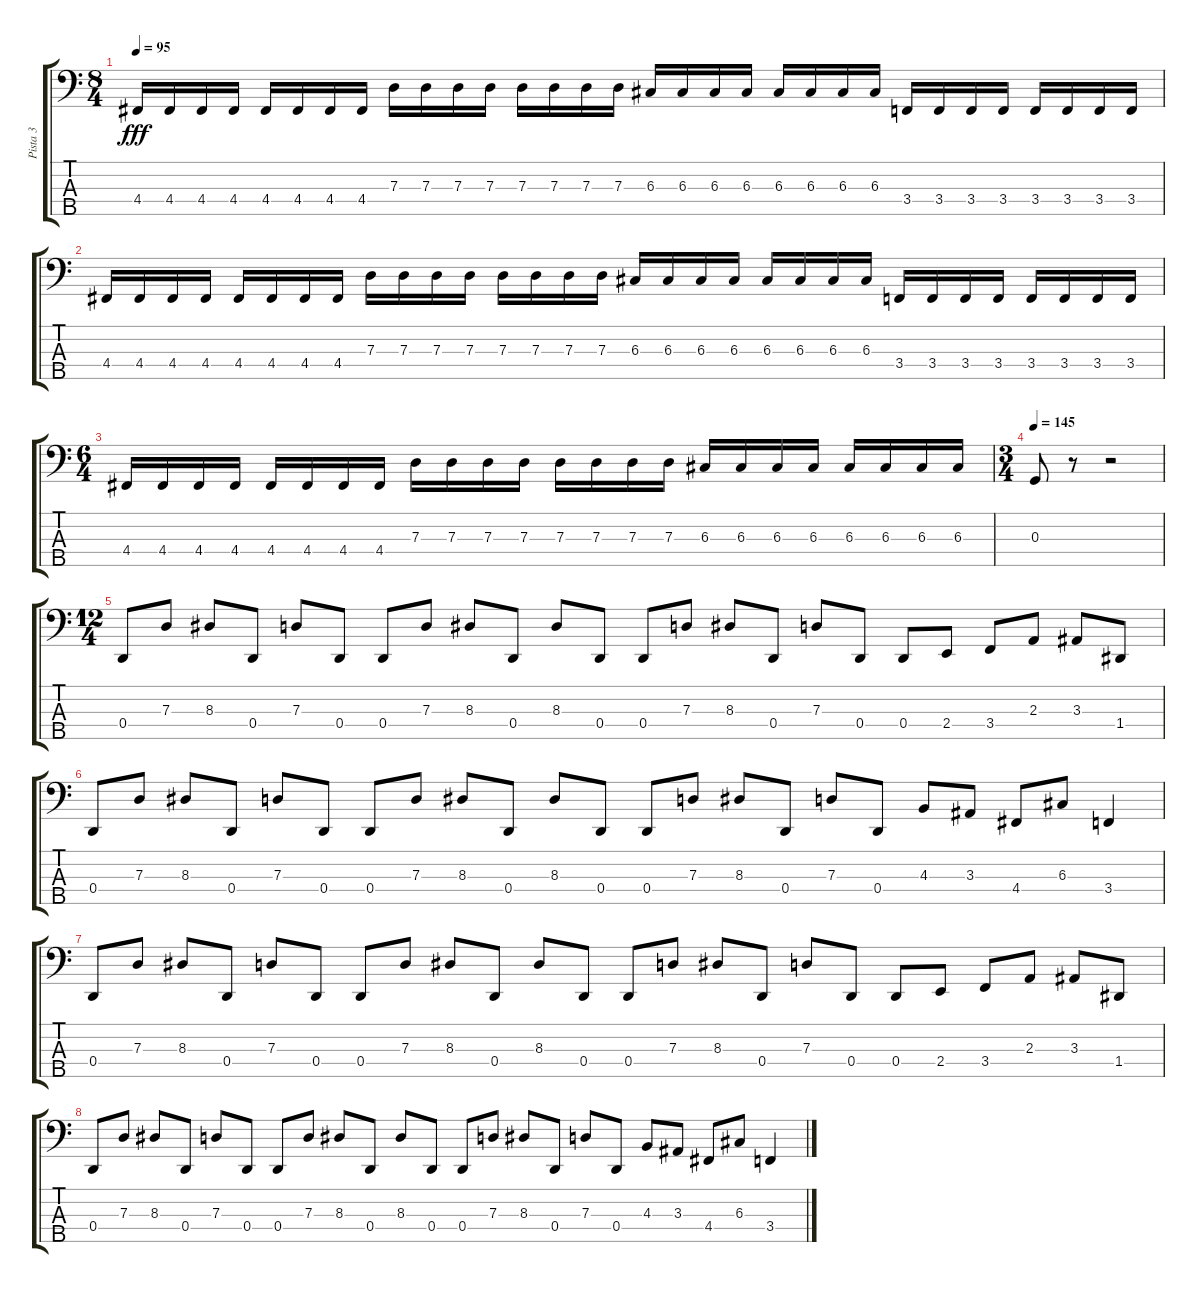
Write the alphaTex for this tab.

\track ("Pista 3" "Pista 3") {instrument electricbassfinger}
\staff {score tabs}
\tuning (F2 C2 G1 D1 A0) {hide}
\ts (8 4)
\tempo 95
\clef f4
\ks c
4.4.16{dy fff} 4.4.16 4.4.16 4.4.16 4.4.16 4.4.16 4.4.16 4.4.16 7.3.16 7.3.16 7.3.16 7.3.16 7.3.16 7.3.16 7.3.16 7.3.16 6.3.16 6.3.16 6.3.16 6.3.16 6.3.16 6.3.16 6.3.16 6.3.16 3.4.16 3.4.16 3.4.16 3.4.16 3.4.16 3.4.16 3.4.16 3.4.16 |
4.4.16 4.4.16 4.4.16 4.4.16 4.4.16 4.4.16 4.4.16 4.4.16 7.3.16 7.3.16 7.3.16 7.3.16 7.3.16 7.3.16 7.3.16 7.3.16 6.3.16 6.3.16 6.3.16 6.3.16 6.3.16 6.3.16 6.3.16 6.3.16 3.4.16 3.4.16 3.4.16 3.4.16 3.4.16 3.4.16 3.4.16 3.4.16 |
\ts (6 4)
4.4.16 4.4.16 4.4.16 4.4.16 4.4.16 4.4.16 4.4.16 4.4.16 7.3.16 7.3.16 7.3.16 7.3.16 7.3.16 7.3.16 7.3.16 7.3.16 6.3.16 6.3.16 6.3.16 6.3.16 6.3.16 6.3.16 6.3.16 6.3.16 |
\ts (3 4)
\tempo 145
0.3.8 r.8 r.2 |
\ts (12 4)
0.4.8 7.3.8 8.3.8 0.4.8 7.3.8 0.4.8 0.4.8 7.3.8 8.3.8 0.4.8 8.3.8 0.4.8 0.4.8 7.3.8 8.3.8 0.4.8 7.3.8 0.4.8 0.4.8 2.4.8 3.4.8 2.3.8 3.3.8 1.4.8 |
0.4.8 7.3.8 8.3.8 0.4.8 7.3.8 0.4.8 0.4.8 7.3.8 8.3.8 0.4.8 8.3.8 0.4.8 0.4.8 7.3.8 8.3.8 0.4.8 7.3.8 0.4.8 4.3.8 3.3.8 4.4.8 6.3.8 3.4.4 |
0.4.8 7.3.8 8.3.8 0.4.8 7.3.8 0.4.8 0.4.8 7.3.8 8.3.8 0.4.8 8.3.8 0.4.8 0.4.8 7.3.8 8.3.8 0.4.8 7.3.8 0.4.8 0.4.8 2.4.8 3.4.8 2.3.8 3.3.8 1.4.8 |
0.4.8 7.3.8 8.3.8 0.4.8 7.3.8 0.4.8 0.4.8 7.3.8 8.3.8 0.4.8 8.3.8 0.4.8 0.4.8 7.3.8 8.3.8 0.4.8 7.3.8 0.4.8 4.3.8 3.3.8 4.4.8 6.3.8 3.4.4
